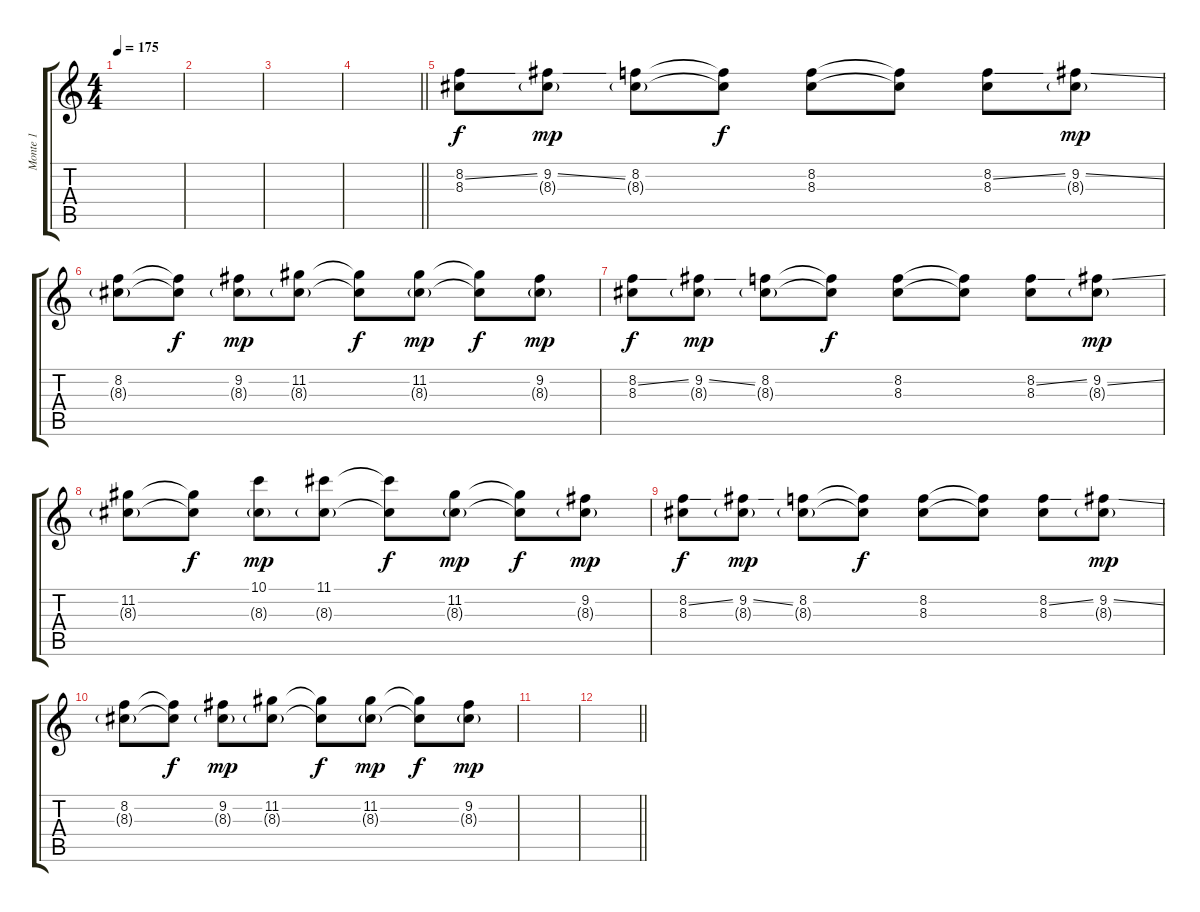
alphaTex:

\track ("Monte 1" "Monte 1") {instrument overdrivenguitar}
\staff {score tabs}
\tuning (D4 A3 F3 C3 G2 C2) {hide}
\ts (4 4)
\tempo 175
\clef g2
\ks c
|
|
|
\barLineRight lightlight
|
(8.2{ss} 8.3).8 (9.2{ss} 8.3{g}).8{dy mp} (8.2 8.3{g}).8 (8.2{t} 8.3{t}).8{dy f} (8.2 8.3).8 (8.2{t} 8.3{t}).8 (8.2{ss} 8.3).8 (9.2{ss} 8.3{g}).8{dy mp} |
(8.2 8.3{g}).8 (8.2{t} 8.3{t}).8{dy f} (9.2 8.3{g}).8{dy mp} (11.2 8.3{g}).8 (11.2{t} 8.3{t}).8{dy f} (11.2 8.3{g}).8{dy mp} (11.2{t} 8.3{t}).8{dy f} (9.2 8.3{g}).8{dy mp} |
(8.2{ss} 8.3).8{dy f} (9.2{ss} 8.3{g}).8{dy mp} (8.2 8.3{g}).8 (8.2{t} 8.3{t}).8{dy f} (8.2 8.3).8 (8.2{t} 8.3{t}).8 (8.2{ss} 8.3).8 (9.2{ss} 8.3{g}).8{dy mp} |
(11.2 8.3{g}).8 (11.2{t} 8.3{t}).8{dy f} (10.1 8.3{g}).8{dy mp} (11.1 8.3{g}).8 (11.1{t} 8.3{t}).8{dy f} (11.2 8.3{g}).8{dy mp} (11.2{t} 8.3{t}).8{dy f} (9.2 8.3{g}).8{dy mp} |
(8.2{ss} 8.3).8{dy f} (9.2{ss} 8.3{g}).8{dy mp} (8.2 8.3{g}).8 (8.2{t} 8.3{t}).8{dy f} (8.2 8.3).8 (8.2{t} 8.3{t}).8 (8.2{ss} 8.3).8 (9.2{ss} 8.3{g}).8{dy mp} |
(8.2 8.3{g}).8 (8.2{t} 8.3{t}).8{dy f} (9.2 8.3{g}).8{dy mp} (11.2 8.3{g}).8 (11.2{t} 8.3{t}).8{dy f} (11.2 8.3{g}).8{dy mp} (11.2{t} 8.3{t}).8{dy f} (9.2 8.3{g}).8{dy mp} |
|
\barLineRight lightlight
